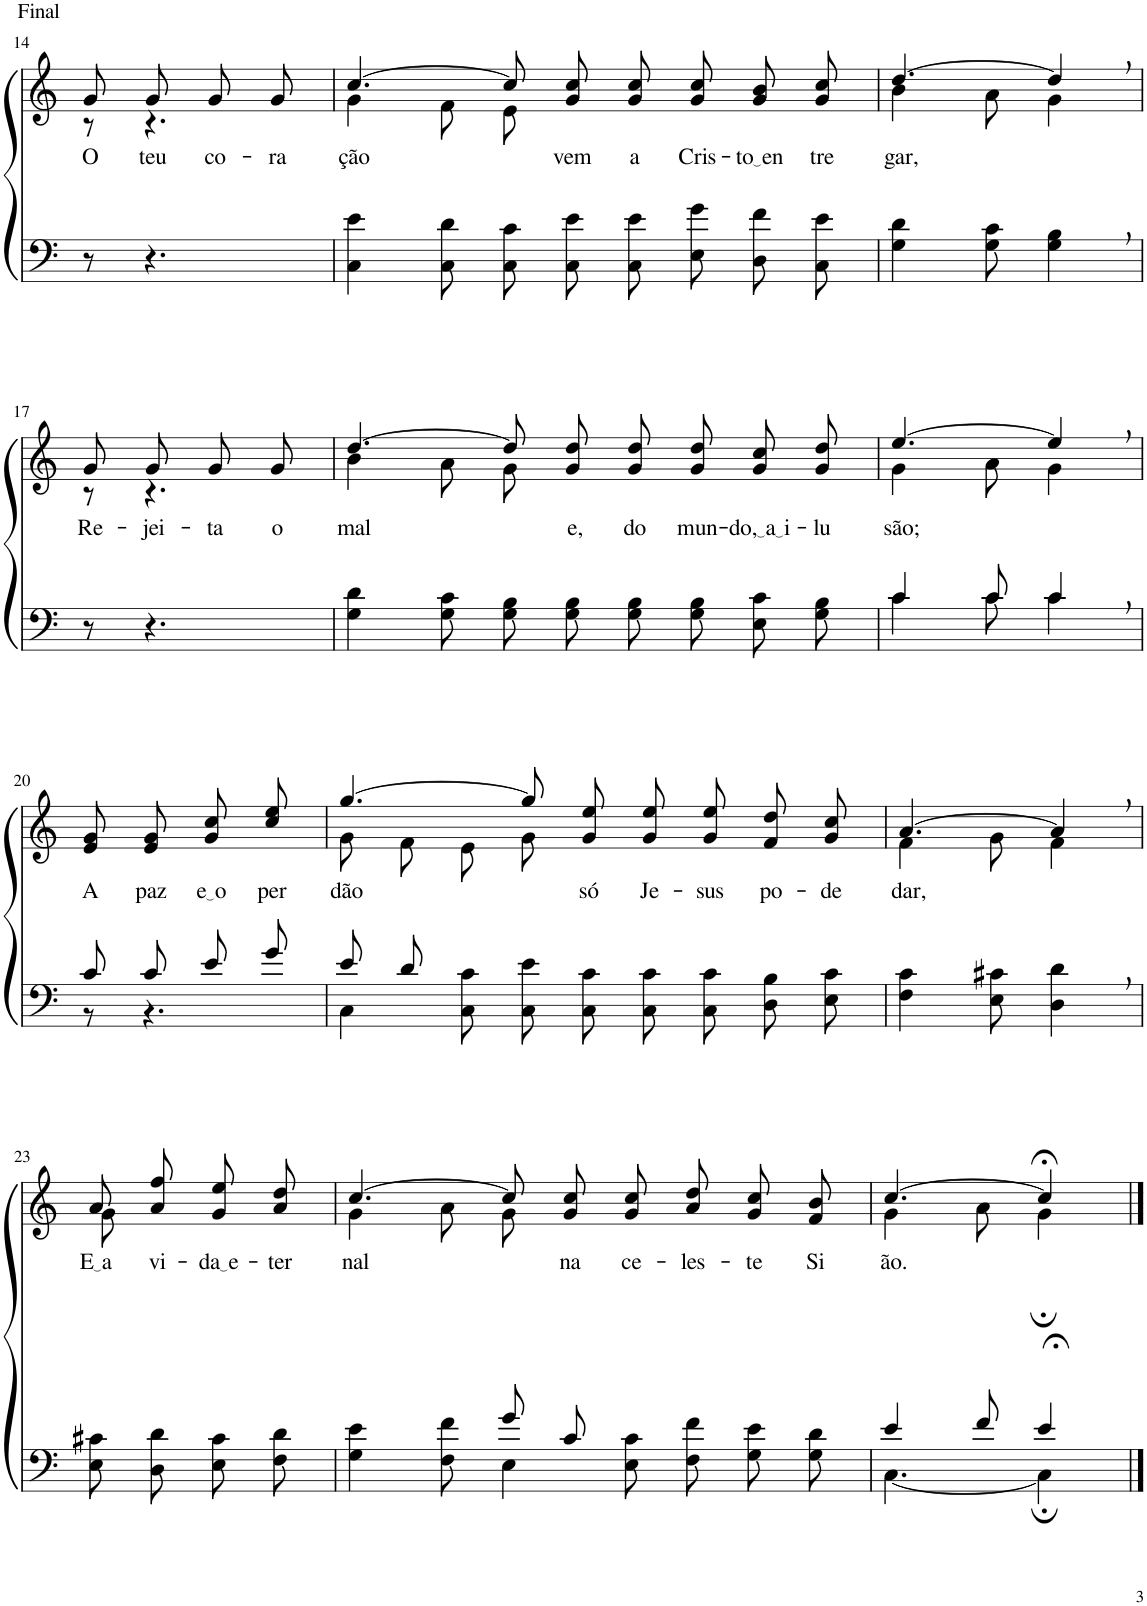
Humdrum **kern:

**kern	**kern	**text
*part2	*part1	*part1
*staff2	*staff1	*staff1
*I"Parte III e IV	*I"Parte I e II	*
!!LO:PB:g=z
*clefF4	*clefG2	*
*Trd2c3	*Trd2c3	*
*k[]	*k[]	*
*M9/8	*M9/8	*
=14	=14	=14
!	!LO:TX:a:t=Final	!
!	!	!LO:LY:b
*	*^	*
8r	8g/L	8r	O
!	!	!	!LO:LY:b
4.r	8g/	4.r	teu
!	!	!	!LO:LY:b
.	8g/J	.	co-
!	!	!	!LO:LY:b
.	8g/J	.	-ra-
=15	=15	=15	=15
!	!	!	!LO:LY:b
4C\ 4e\	[4.cc/	4g\	-ção
8C\ 8d\	.	8f\L	.
8C\ 8c\L	8cc\L]	8e\J	.
!	!	!	!LO:LY:b
8C\ 8e\	8g\ 8cc\	2ryy	vem
!	!	!	!LO:LY:b
8C\ 8e\J	8g\ 8cc\J	.	a
!	!	!	!LO:LY:b
8E\ 8g\L	8g/ 8cc/L	.	Cris-
!	!	!	!LO:LY:b
8D\ 8f\	8g/ 8b/	.	to en
!	!	!	!LO:LY:b
8C\ 8e\J	8g/ 8cc/J	8ryy	tre-
=16	=16	=16	=16
!	!	!	!LO:LY:b
4G\ 4d\	[4.dd/	4b\	-gar,
8G\ 8c\	.	8a\	.
4G\, 4B\,	4dd,/]	4g\	.
!!LO:LB:g=z	!!
=17	=17	=17	=17
!	!	!	!LO:LY:b
8r	8g/L	8r	Re-
!	!	!	!LO:LY:b
4.r	8g/	4.r	-jei-
!	!	!	!LO:LY:b
.	8g/J	.	-ta
!	!	!	!LO:LY:b
.	8g/J	.	o
=18	=18	=18	=18
!	!	!	!LO:LY:b
4G\ 4d\	[4.dd/	4b\	mal
8G\ 8c\	.	8a\L	.
8G\ 8B\L	8dd\L]	8g\J	.
!	!	!	!LO:LY:b
8G\ 8B\	8g\ 8dd\	2ryy	e,
!	!	!	!LO:LY:b
8G\ 8B\J	8g\ 8dd\J	.	do
!	!	!	!LO:LY:b
8G\ 8B\L	8g\ 8dd\L	.	mun-
!	!	!	!LO:LY:b
8E\ 8c\	8g\ 8cc\	.	do, a i
!	!	!	!LO:LY:b
8G\ 8B\J	8g\ 8dd\J	8ryy	-lu-
=19	=19	=19	=19
*^	*	*	*
!	!	!	!	!LO:LY:b
4c\	4c/	[4.ee/	4g\	-são;
8c\	8c/	.	8a\	.
4c,\	4c/	4ee,/]	4g\	.
!!LO:LB:g=z
=20	=20	=20	=20	=20
!	!	!	!	!LO:LY:b
*	*	*v	*v	*
8c/L	8r	8e/ 8g/L	A
!	!	!	!LO:LY:b
8c/	4.r	8e/ 8g/	paz
!	!	!	!LO:LY:b
8e/J	.	8g/ 8cc/J	e o
!	!	!	!LO:LY:b
8g/J	.	8cc/ 8ee/	per-
=21	=21	=21	=21
*	*	*^	*
!	!	!	!	!LO:LY:b
8e/L	4C\	[4.gg/	8g\	-dão
8d/J	.	.	8f\L	.
8ryy	8C\ 8c\	.	8e\	.
4ryy	8C\ 8e\L	8gg\L]	8g\J	.
!	!	!	!	!LO:LY:b
.	8C\ 8c\	8g\ 8ee\	2ryy	só
!	!	!	!	!LO:LY:b
2ryy	8C\ 8c\J	8g\ 8ee\J	.	Je-
!	!	!	!	!LO:LY:b
.	8C\ 8c\L	8g/ 8ee/L	.	-sus
!	!	!	!	!LO:LY:b
.	8D\ 8B\	8f/ 8dd/	.	po-
!	!	!	!	!LO:LY:b
.	8E\ 8c\J	8g/ 8cc/J	8ryy	-de
=22	=22	=22	=22	=22
!	!	!	!	!LO:LY:b
*v	*v	*	*	*
4F\ 4c\	[4.a/	4f\	dar,
8E\ 8c#X\	.	8g\	.
4D\, 4d\,	4a,/]	4f\	.
!!LO:LB:g=z	!!
=23	=23	=23	=23
!	!	!	!LO:LY:b
8E\ 8c#X\L	8a\L	8g\	E a
!	!	!	!LO:LY:b
8D\ 8d\	8a\ 8ff\	4.ryy	vi-
!	!	!	!LO:LY:b
8E\ 8c#\J	8g\ 8ee\J	.	da e
!	!	!	!LO:LY:b
8F\ 8d\	8a/ 8dd/J	.	-ter-
=24	=24	=24	=24
*^	*	*	*
!	!	!	!	!LO:LY:b
4.ryy	4G\ 4e\	[4.cc/	4g\	-nal
.	8F\ 8f\	.	8a\L	.
8g/L	4E\	8cc\L]	8g\J	.
!	!	!	!	!LO:LY:b
8c/J	.	8g\ 8cc\	2ryy	na
!	!	!	!	!LO:LY:b
2ryy	8E\ 8c\	8g\ 8cc\J	.	ce-
!	!	!	!	!LO:LY:b
.	8F\ 8f\L	8a/ 8dd/L	.	-les-
!	!	!	!	!LO:LY:b
.	8G\ 8e\	8g/ 8cc/	.	-te
!	!	!	!	!LO:LY:b
.	8G\ 8d\J	8f/ 8b/J	8ryy	Si-
=25	=25	=25	=25	=25
!	!	!	!	!LO:LY:b
4e/	[4.C\	[4.cc/	4g\	-ão.
8f/	.	.	8a\	.
4e;</	4C;\]	4cc;</]	4g;\	.
*v	*v	*	*	*
*	*v	*v	*
==	==	==
*-	*-	*-
